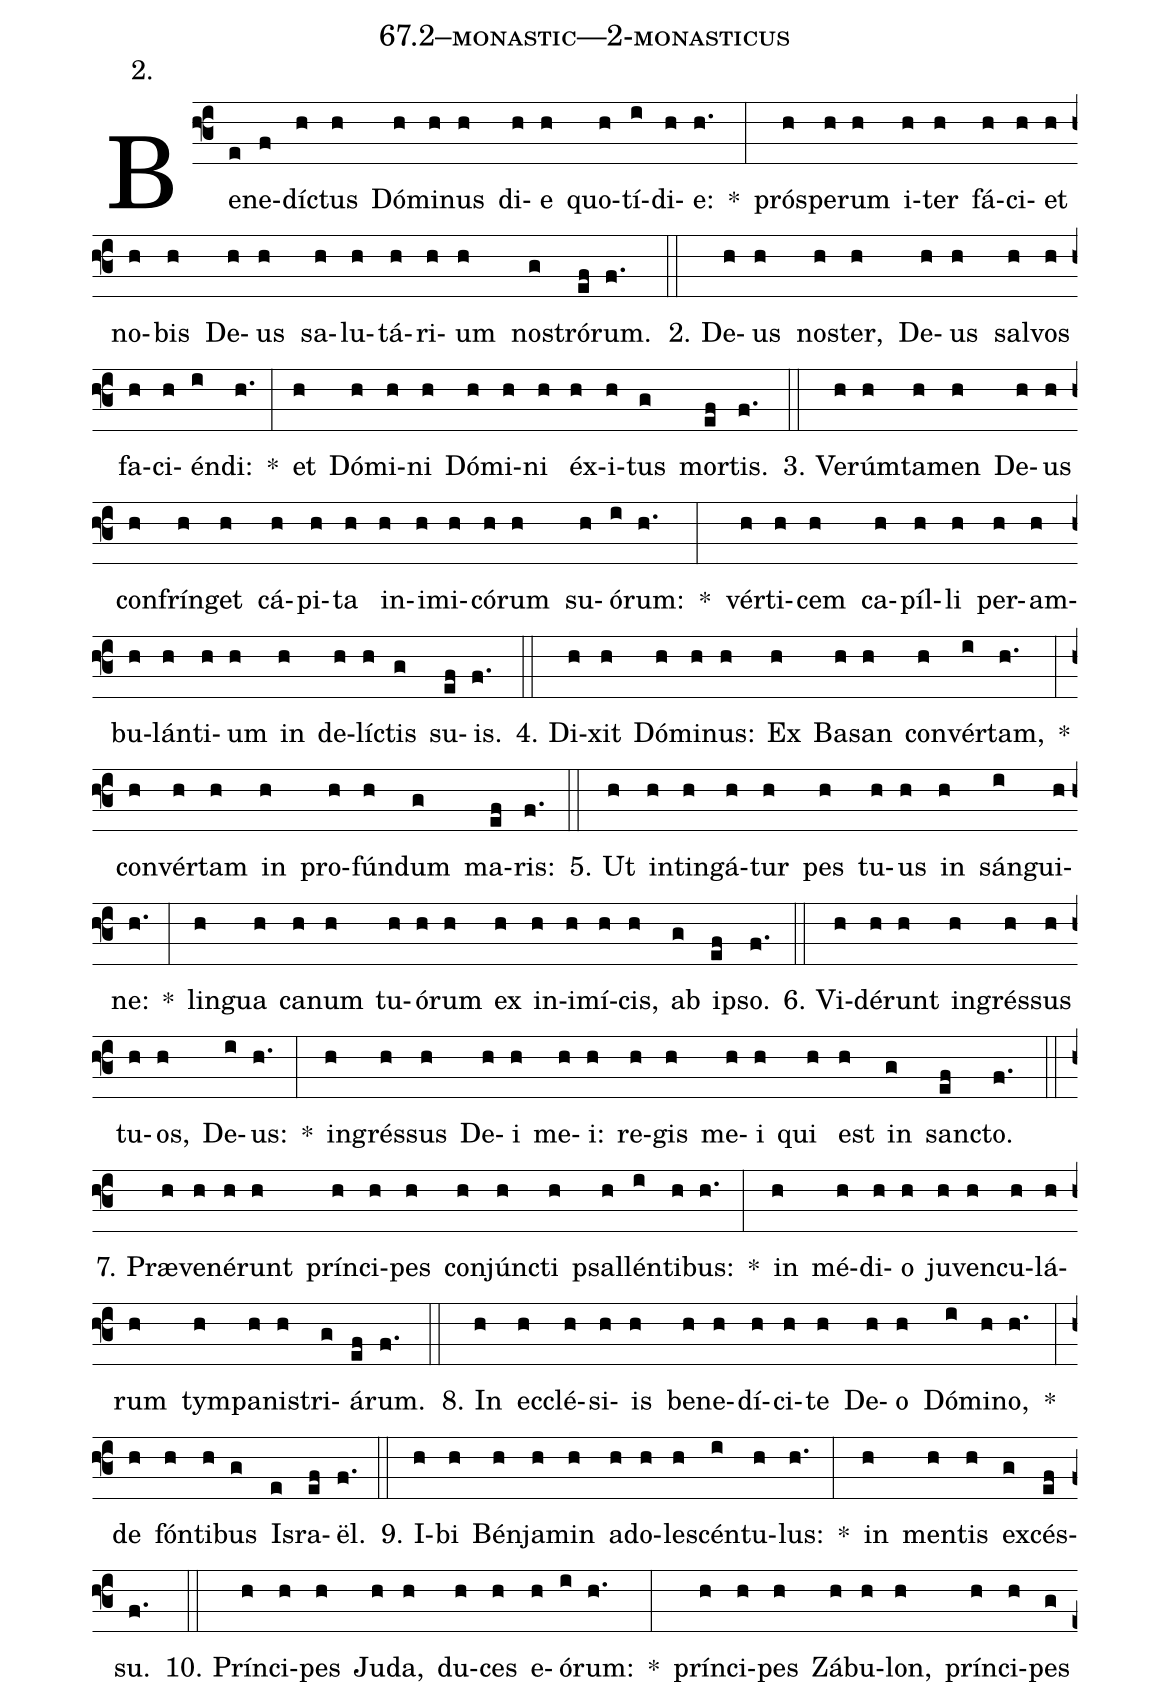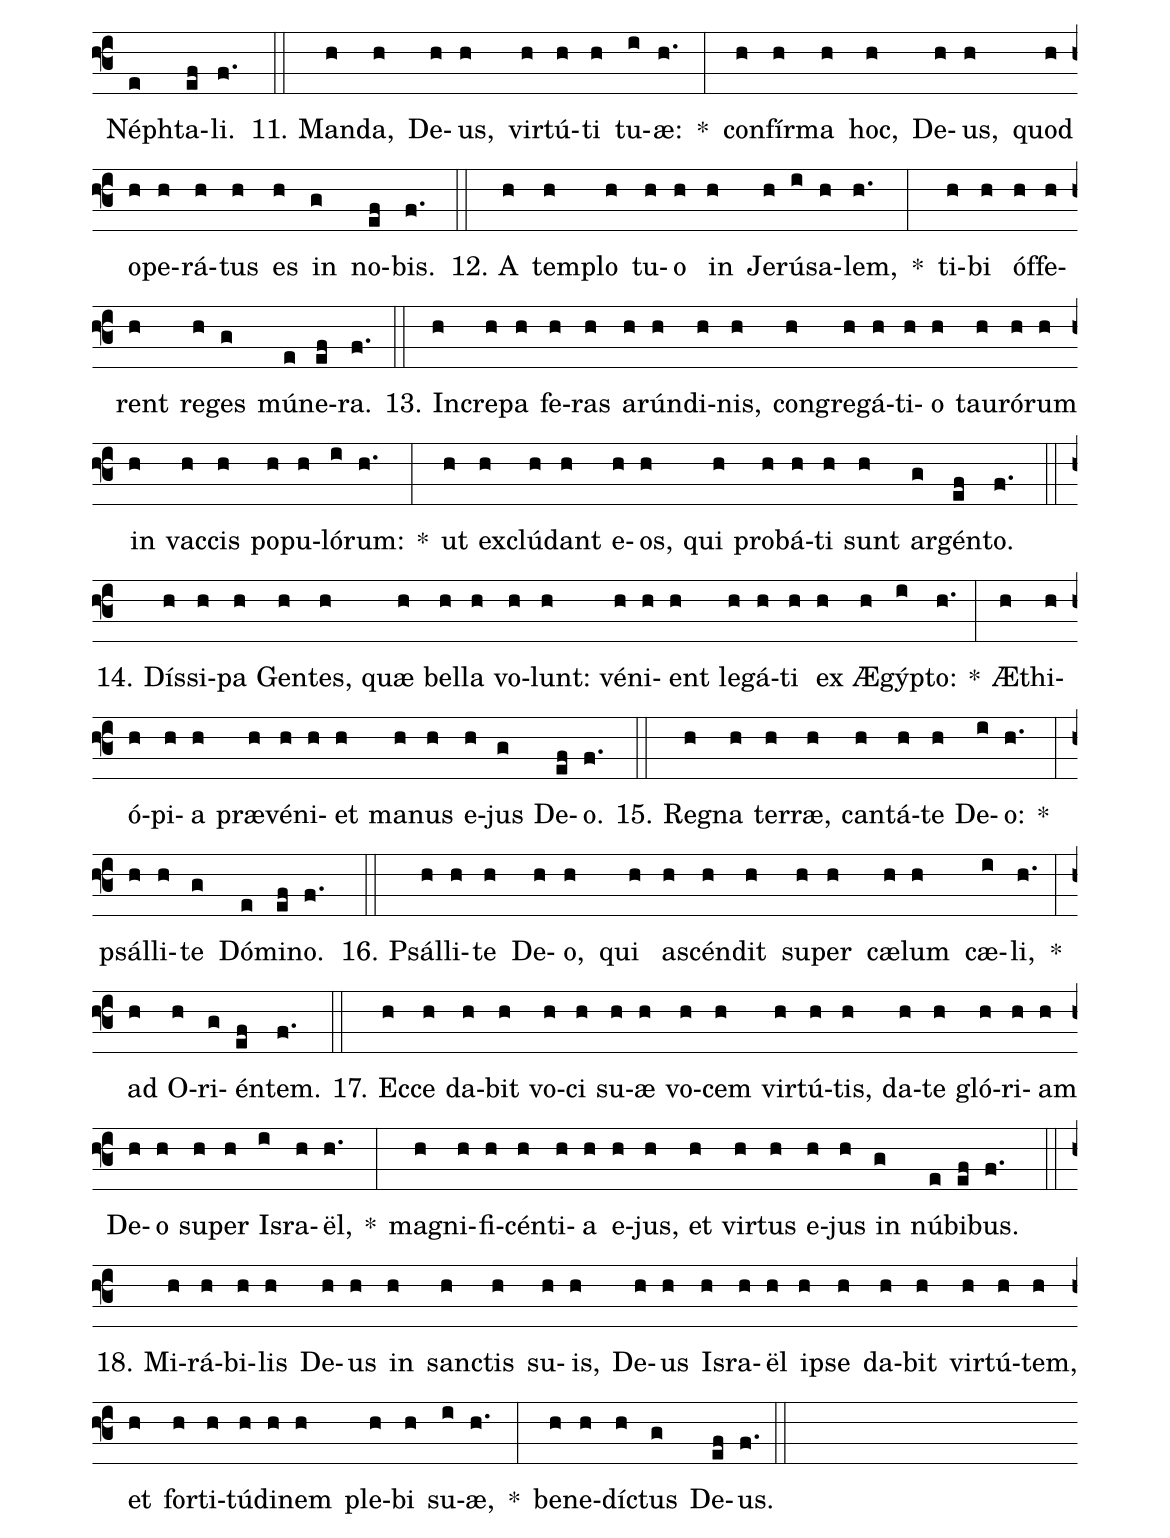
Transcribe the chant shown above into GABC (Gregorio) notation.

name: 67.2--monastic---2-monasticus;
annotation: 2.;
%%
(f3)Be(e)ne(f)díc(h)tus(h) Dó(h)mi(h)nus(h) di(h)e(h) quo(h)tí(i)di(h)e:(h.) *(:) pró(h)spe(h)rum(h) i(h)ter(h) fá(h)ci(h)et(h) no(h)bis(h) De(h)us(h) sa(h)lu(h)tá(h)ri(h)um(h) nos(g)tró(ef)rum.(f.) (::)
2. De(h)us(h) nos(h)ter,(h) De(h)us(h) sal(h)vos(h) fa(h)ci(h)én(i)di:(h.) *(:) et(h) Dó(h)mi(h)ni(h) Dó(h)mi(h)ni(h) éx(h)i(h)tus(g) mor(ef)tis.(f.) (::)
3. Ve(h)rúm(h)ta(h)men(h) De(h)us(h) con(h)frín(h)get(h) cá(h)pi(h)ta(h) in(h)i(h)mi(h)có(h)rum(h) su(h)ó(i)rum:(h.) *(:) vér(h)ti(h)cem(h) ca(h)píl(h)li(h) per(h)am(h)bu(h)lán(h)ti(h)um(h) in(h) de(h)líc(h)tis(g) su(ef)is.(f.) (::)
4. Di(h)xit(h) Dó(h)mi(h)nus:(h) Ex(h) Ba(h)san(h) con(h)vér(i)tam,(h.) *(:) con(h)vér(h)tam(h) in(h) pro(h)fún(h)dum(g) ma(ef)ris:(f.) (::)
5. Ut(h) in(h)tin(h)gá(h)tur(h) pes(h) tu(h)us(h) in(h) sán(i)gui(h)ne:(h.) *(:) lin(h)gua(h) ca(h)num(h) tu(h)ó(h)rum(h) ex(h) in(h)i(h)mí(h)cis,(h) ab(g) ip(ef)so.(f.) (::)
6. Vi(h)dé(h)runt(h) in(h)grés(h)sus(h) tu(h)os,(h) De(i)us:(h.) *(:) in(h)grés(h)sus(h) De(h)i(h) me(h)i:(h) re(h)gis(h) me(h)i(h) qui(h) est(h) in(g) sanc(ef)to.(f.) (::)
7. Præ(h)ve(h)né(h)runt(h) prín(h)ci(h)pes(h) con(h)júnc(h)ti(h) psal(h)lén(i)ti(h)bus:(h.) *(:) in(h) mé(h)di(h)o(h) ju(h)ven(h)cu(h)lá(h)rum(h) tym(h)pa(h)nis(h)tri(g)á(ef)rum.(f.) (::)
8. In(h) ec(h)clé(h)si(h)is(h) be(h)ne(h)dí(h)ci(h)te(h) De(h)o(h) Dó(i)mi(h)no,(h.) *(:) de(h) fón(h)ti(h)bus(g) Is(e)ra(ef)ël.(f.) (::)
9. I(h)bi(h) Bén(h)ja(h)min(h) ad(h)o(h)le(h)scén(i)tu(h)lus:(h.) *(:) in(h) men(h)tis(h) ex(g)cés(ef)su.(f.) (::)
10. Prín(h)ci(h)pes(h) Ju(h)da,(h) du(h)ces(h) e(h)ó(i)rum:(h.) *(:) prín(h)ci(h)pes(h) Zá(h)bu(h)lon,(h) prín(h)ci(h)pes(g) Néph(e)ta(ef)li.(f.) (::)
11. Man(h)da,(h) De(h)us,(h) vir(h)tú(h)ti(h) tu(i)æ:(h.) *(:) con(h)fír(h)ma(h) hoc,(h) De(h)us,(h) quod(h) o(h)pe(h)rá(h)tus(h) es(h) in(g) no(ef)bis.(f.) (::)
12. A(h) tem(h)plo(h) tu(h)o(h) in(h) Je(h)rú(i)sa(h)lem,(h.) *(:) ti(h)bi(h) óf(h)fe(h)rent(h) re(h)ges(g) mú(e)ne(ef)ra.(f.) (::)
13. In(h)cre(h)pa(h) fe(h)ras(h) a(h)rún(h)di(h)nis,(h) con(h)gre(h)gá(h)ti(h)o(h) tau(h)ró(h)rum(h) in(h) vac(h)cis(h) po(h)pu(h)ló(i)rum:(h.) *(:) ut(h) ex(h)clú(h)dant(h) e(h)os,(h) qui(h) pro(h)bá(h)ti(h) sunt(h) ar(g)gén(ef)to.(f.) (::)
14. Dís(h)si(h)pa(h) Gen(h)tes,(h) quæ(h) bel(h)la(h) vo(h)lunt:(h) vé(h)ni(h)ent(h) le(h)gá(h)ti(h) ex(h) Æ(h)gýp(i)to:(h.) *(:) Æ(h)thi(h)ó(h)pi(h)a(h) præ(h)vé(h)ni(h)et(h) ma(h)nus(h) e(h)jus(g) De(ef)o.(f.) (::)
15. Re(h)gna(h) ter(h)ræ,(h) can(h)tá(h)te(h) De(i)o:(h.) *(:) psál(h)li(h)te(g) Dó(e)mi(ef)no.(f.) (::)
16. Psál(h)li(h)te(h) De(h)o,(h) qui(h) a(h)scén(h)dit(h) su(h)per(h) cæ(h)lum(h) cæ(i)li,(h.) *(:) ad(h) O(h)ri(g)én(ef)tem.(f.) (::)
17. Ec(h)ce(h) da(h)bit(h) vo(h)ci(h) su(h)æ(h) vo(h)cem(h) vir(h)tú(h)tis,(h) da(h)te(h) gló(h)ri(h)am(h) De(h)o(h) su(h)per(h) Is(i)ra(h)ël,(h.) *(:) ma(h)gni(h)fi(h)cén(h)ti(h)a(h) e(h)jus,(h) et(h) vir(h)tus(h) e(h)jus(h) in(g) nú(e)bi(ef)bus.(f.) (::)
18. Mi(h)rá(h)bi(h)lis(h) De(h)us(h) in(h) sanc(h)tis(h) su(h)is,(h) De(h)us(h) Is(h)ra(h)ël(h) ip(h)se(h) da(h)bit(h) vir(h)tú(h)tem,(h) et(h) for(h)ti(h)tú(h)di(h)nem(h) ple(h)bi(h) su(i)æ,(h.) *(:) be(h)ne(h)díc(h)tus(g) De(ef)us.(f.) (::)
